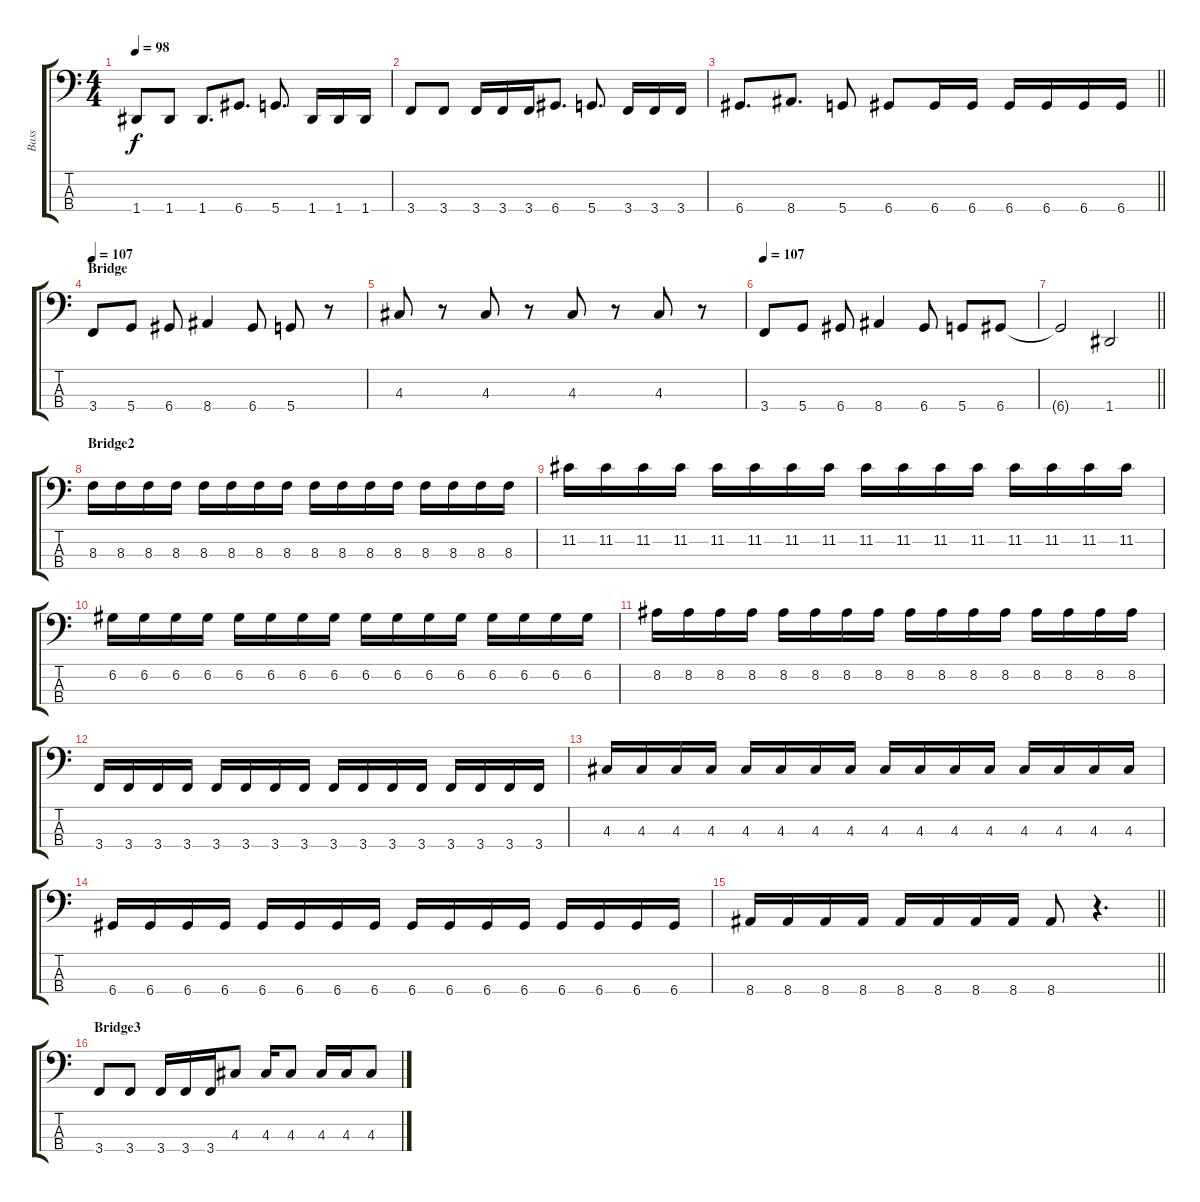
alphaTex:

\track ("Bass" "Bass") {instrument electricbassfinger}
\staff {score tabs}
\tuning (G2 D2 A1 D1) {hide}
\ts (4 4)
\tempo 98
\clef f4
\ks c
1.4.8{dy f} 1.4.8 1.4.8{d} 6.4.8{d} 5.4.8{d} 1.4.16 1.4.16 1.4.16 |
3.4.8 3.4.8 3.4.16 3.4.16 3.4.16 6.4.8{d} 5.4.8{d} 3.4.16 3.4.16 3.4.16 |
\barLineRight lightlight
6.4.8{d} 8.4.8{d} 5.4.8 6.4.8 6.4.16 6.4.16 6.4.16 6.4.16 6.4.16 6.4.16 |
\section ("" "Bridge")
\tempo 107
3.4.8 5.4.8 6.4.8 8.4.4 6.4.8 5.4.8 r.8 |
4.3.8 r.8 4.3.8 r.8 4.3.8 r.8 4.3.8 r.8 |
\tempo 107
3.4.8 5.4.8 6.4.8 8.4.4 6.4.8 5.4.8 6.4.8 |
\barLineRight lightlight
6.4{t}.2 1.4.2 |
\section ("" "Bridge2")
8.3.16{volume 7} 8.3.16 8.3.16 8.3.16 8.3.16 8.3.16 8.3.16 8.3.16 8.3.16 8.3.16 8.3.16 8.3.16 8.3.16 8.3.16 8.3.16 8.3.16 |
11.2.16 11.2.16 11.2.16 11.2.16 11.2.16 11.2.16 11.2.16 11.2.16 11.2.16 11.2.16 11.2.16 11.2.16 11.2.16 11.2.16 11.2.16 11.2.16 |
6.2.16 6.2.16 6.2.16 6.2.16 6.2.16 6.2.16 6.2.16 6.2.16 6.2.16 6.2.16 6.2.16 6.2.16 6.2.16 6.2.16 6.2.16 6.2.16 |
8.2.16 8.2.16 8.2.16 8.2.16 8.2.16 8.2.16 8.2.16 8.2.16 8.2.16 8.2.16 8.2.16 8.2.16 8.2.16 8.2.16 8.2.16 8.2.16 |
3.4.16{volume 10} 3.4.16 3.4.16 3.4.16 3.4.16 3.4.16 3.4.16 3.4.16 3.4.16 3.4.16 3.4.16 3.4.16 3.4.16 3.4.16 3.4.16 3.4.16 |
4.3.16 4.3.16 4.3.16 4.3.16 4.3.16 4.3.16 4.3.16 4.3.16 4.3.16 4.3.16 4.3.16 4.3.16 4.3.16 4.3.16 4.3.16 4.3.16 |
6.4.16 6.4.16 6.4.16 6.4.16 6.4.16 6.4.16 6.4.16 6.4.16 6.4.16 6.4.16 6.4.16 6.4.16 6.4.16 6.4.16 6.4.16 6.4.16 |
\barLineRight lightlight
8.4.16 8.4.16 8.4.16 8.4.16 8.4.16 8.4.16 8.4.16 8.4.16 8.4.8 r.4{d} |
\section ("" "Bridge3")
3.4.8 3.4.8 3.4.16 3.4.16 3.4.16 4.3.8 4.3.16 4.3.8 4.3.16 4.3.16 4.3.8
